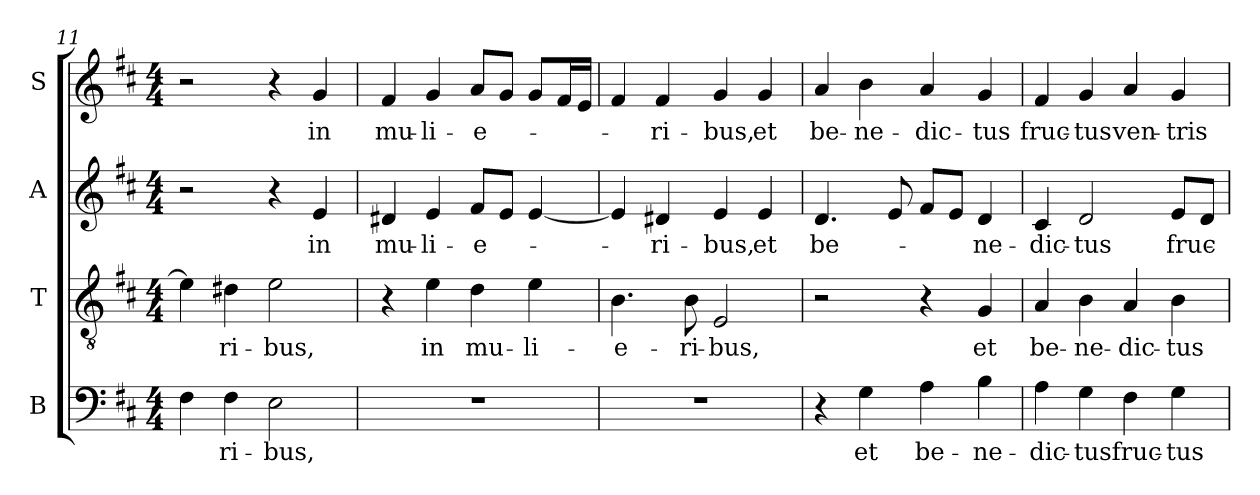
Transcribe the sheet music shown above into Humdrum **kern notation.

**kern	**text	**kern	**text	**kern	**text	**kern	**text
*part4	*part4	*part3	*part3	*part2	*part2	*part1	*part1
*staff4	*staff4	*staff3	*staff3	*staff2	*staff2	*staff1	*staff1
*I"B	*	*I"T	*	*I"A	*	*I"S	*
*I'B.	*	*I'T.	*	*I'A.	*	*I'S.	*
*clefF4	*	*clefGv2	*	*clefG2	*	*clefG2	*
*	*	*ITrd7c12	*	*	*	*	*
*k[f#c#]	*	*k[f#c#]	*	*k[f#c#]	*	*k[f#c#]	*
*D:	*	*D:	*	*D:	*	*D:	*
*M4/4	*	*M4/4	*	*M4/4	*	*M4/4	*
=11	=11	=11	=11	=11	=11	=11	=11
4F#i\	.	4Ei\]	.	2r	.	2r	.
!	!LO:LY:b:color=#000000	!	!	!	!	!	!
!	!	!	!LO:LY:b:color=#000000	!	!	!	!
4F#i\	-ri-	4D#Xi\	-ri-	.	.	.	.
!	!LO:LY:b:color=#000000	!	!	!	!	!	!
!	!	!	!LO:LY:b:color=#000000	!	!	!	!
2Ei\	-bus,	2Ei\	-bus,	4r	.	4r	.
!	!	!	!	!	!LO:LY:b:color=#000000	!	!
!	!	!	!	!	!	!	!LO:LY:b:color=#000000
.	.	.	.	4ei/	in	4gi/	in
!!LO:LB:g=z
=12	=12	=12	=12	=12	=12	=12	=12
!	!	!	!	!	!LO:LY:b:color=#000000	!	!
!	!	!	!	!	!	!	!LO:LY:b:color=#000000
1r	.	4r	.	4d#Xi/	mu-	4f#i/	mu-
!	!	!	!LO:LY:b:color=#000000	!	!	!	!
!	!	!	!	!	!LO:LY:b:color=#000000	!	!
!	!	!	!	!	!	!	!LO:LY:b:color=#000000
.	.	4Ei\	in	4ei/	-li-	4gi/	-li-
!	!	!	!LO:LY:b:color=#000000	!	!	!	!
!	!	!	!	!	!LO:LY:b:color=#000000	!	!
!	!	!	!	!	!	!	!LO:LY:b:color=#000000
.	.	4Di\	mu-	8f#i/L	-e-	8ai/L	-e-
.	.	.	.	8ei/J	.	8gi/J	.
!	!	!	!LO:LY:b:color=#000000	!	!	!	!
.	.	4Ei\	-li-	[4ei/	.	8gi/L	.
.	.	.	.	.	.	16f#i/L	.
.	.	.	.	.	.	16ei/JJ	.
=13	=13	=13	=13	=13	=13	=13	=13
!	!	!	!LO:LY:b:color=#000000	!	!	!	!
1r	.	4.BBi\	-e-	4ei/]	.	4f#i/	.
!	!	!	!	!	!LO:LY:b:color=#000000	!	!
!	!	!	!	!	!	!	!LO:LY:b:color=#000000
.	.	.	.	4d#Xi/	-ri-	4f#i/	-ri-
!	!	!	!LO:LY:b:color=#000000	!	!	!	!
.	.	8BBi\	-ri-	.	.	.	.
!	!	!	!LO:LY:b:color=#000000	!	!	!	!
!	!	!	!	!	!LO:LY:b:color=#000000	!	!
!	!	!	!	!	!	!	!LO:LY:b:color=#000000
.	.	2EEi/	-bus,	4ei/	-bus,	4gi/	-bus,
!	!	!	!	!	!LO:LY:b:color=#000000	!	!
!	!	!	!	!	!	!	!LO:LY:b:color=#000000
.	.	.	.	4ei/	et	4gi/	et
=14	=14	=14	=14	=14	=14	=14	=14
!	!	!	!	!	!LO:LY:b:color=#000000	!	!
!	!	!	!	!	!	!	!LO:LY:b:color=#000000
4r	.	2r	.	4.di/	be-	4ai/	be-
!	!LO:LY:b:color=#000000	!	!	!	!	!	!
!	!	!	!	!	!	!	!LO:LY:b:color=#000000
4Gi\	et	.	.	.	.	4bi\	-ne-
.	.	.	.	8ei/	.	.	.
!	!LO:LY:b:color=#000000	!	!	!	!	!	!
!	!	!	!	!	!	!	!LO:LY:b:color=#000000
4Ai\	be-	4r	.	8f#i/L	.	4ai/	-dic-
.	.	.	.	8ei/J	.	.	.
!	!LO:LY:b:color=#000000	!	!	!	!	!	!
!	!	!	!LO:LY:b:color=#000000	!	!	!	!
!	!	!	!	!	!LO:LY:b:color=#000000	!	!
!	!	!	!	!	!	!	!LO:LY:b:color=#000000
4Bi\	-ne-	4GGi/	et	4di/	-ne-	4gi/	-tus
=15	=15	=15	=15	=15	=15	=15	=15
!	!LO:LY:b:color=#000000	!	!	!	!	!	!
!	!	!	!LO:LY:b:color=#000000	!	!	!	!
!	!	!	!	!	!LO:LY:b:color=#000000	!	!
!	!	!	!	!	!	!	!LO:LY:b:color=#000000
4Ai\	-dic-	4AAi/	be-	4c#i/	-dic-	4f#i/	fruc-
!	!LO:LY:b:color=#000000	!	!	!	!	!	!
!	!	!	!LO:LY:b:color=#000000	!	!	!	!
!	!	!	!	!	!LO:LY:b:color=#000000	!	!
!	!	!	!	!	!	!	!LO:LY:b:color=#000000
4Gi\	-tus	4BBi\	-ne-	2di/	-tus	4gi/	-tus
!	!LO:LY:b:color=#000000	!	!	!	!	!	!
!	!	!	!LO:LY:b:color=#000000	!	!	!	!
!	!	!	!	!	!	!	!LO:LY:b:color=#000000
4F#i\	fruc-	4AAi/	-dic-	.	.	4ai/	ven-
!	!LO:LY:b:color=#000000	!	!	!	!	!	!
!	!	!	!LO:LY:b:color=#000000	!	!	!	!
!	!	!	!	!	!LO:LY:b:color=#000000	!	!
!	!	!	!	!	!	!	!LO:LY:b:color=#000000
4Gi\	-tus	4BBi\	-tus	8ei/L	fruc-	4gi/	-tris
.	.	.	.	8di/J	.	.	.
=	=	=	=	=	=	=	=
*-	*-	*-	*-	*-	*-	*-	*-
